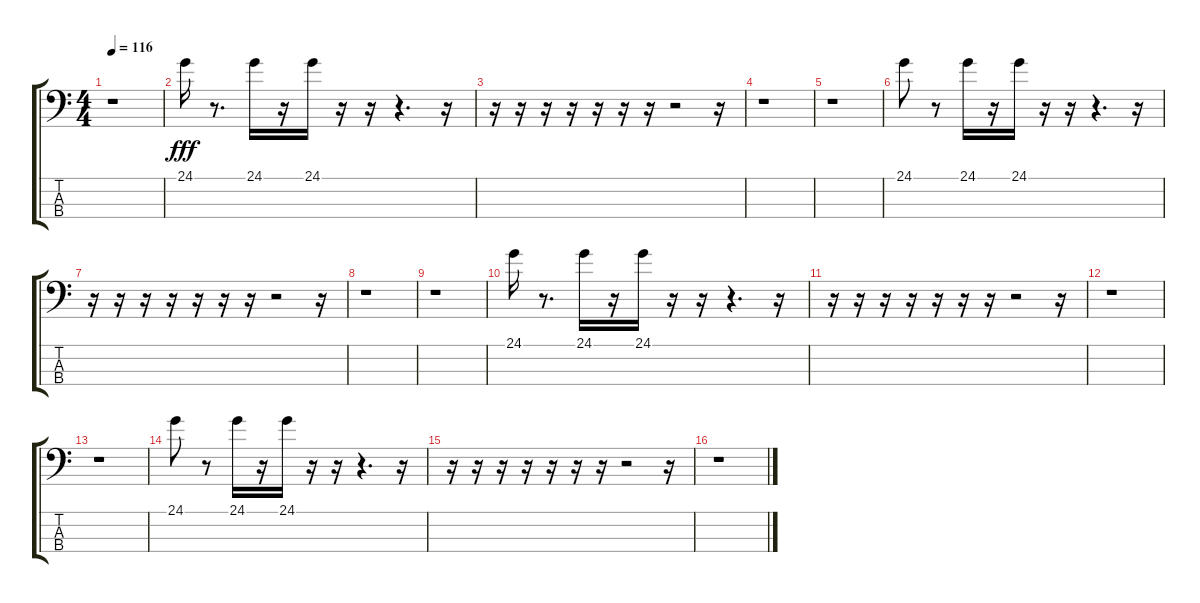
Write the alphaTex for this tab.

\track "" {instrument lead8bassandlead}
\staff {score tabs}
\tuning (G2 D2 A1 E1) {hide}
\ts (4 4)
\tempo 116
\clef f4
\ks c
r.1{dy fff} |
24.1.16 r.8{d} 24.1.16 r.16 24.1.16 r.16 r.16 r.4{d} r.16 |
r.16 r.16 r.16 r.16 r.16 r.16 r.16 r.2 r.16 |
r.1 |
r.1 |
24.1.8 r.8 24.1.16 r.16 24.1.16 r.16 r.16 r.4{d} r.16 |
r.16 r.16 r.16 r.16 r.16 r.16 r.16 r.2 r.16 |
r.1 |
r.1 |
24.1.16 r.8{d} 24.1.16 r.16 24.1.16 r.16 r.16 r.4{d} r.16 |
r.16 r.16 r.16 r.16 r.16 r.16 r.16 r.2 r.16 |
r.1 |
r.1 |
24.1.8 r.8 24.1.16 r.16 24.1.16 r.16 r.16 r.4{d} r.16 |
r.16 r.16 r.16 r.16 r.16 r.16 r.16 r.2 r.16 |
r.1
